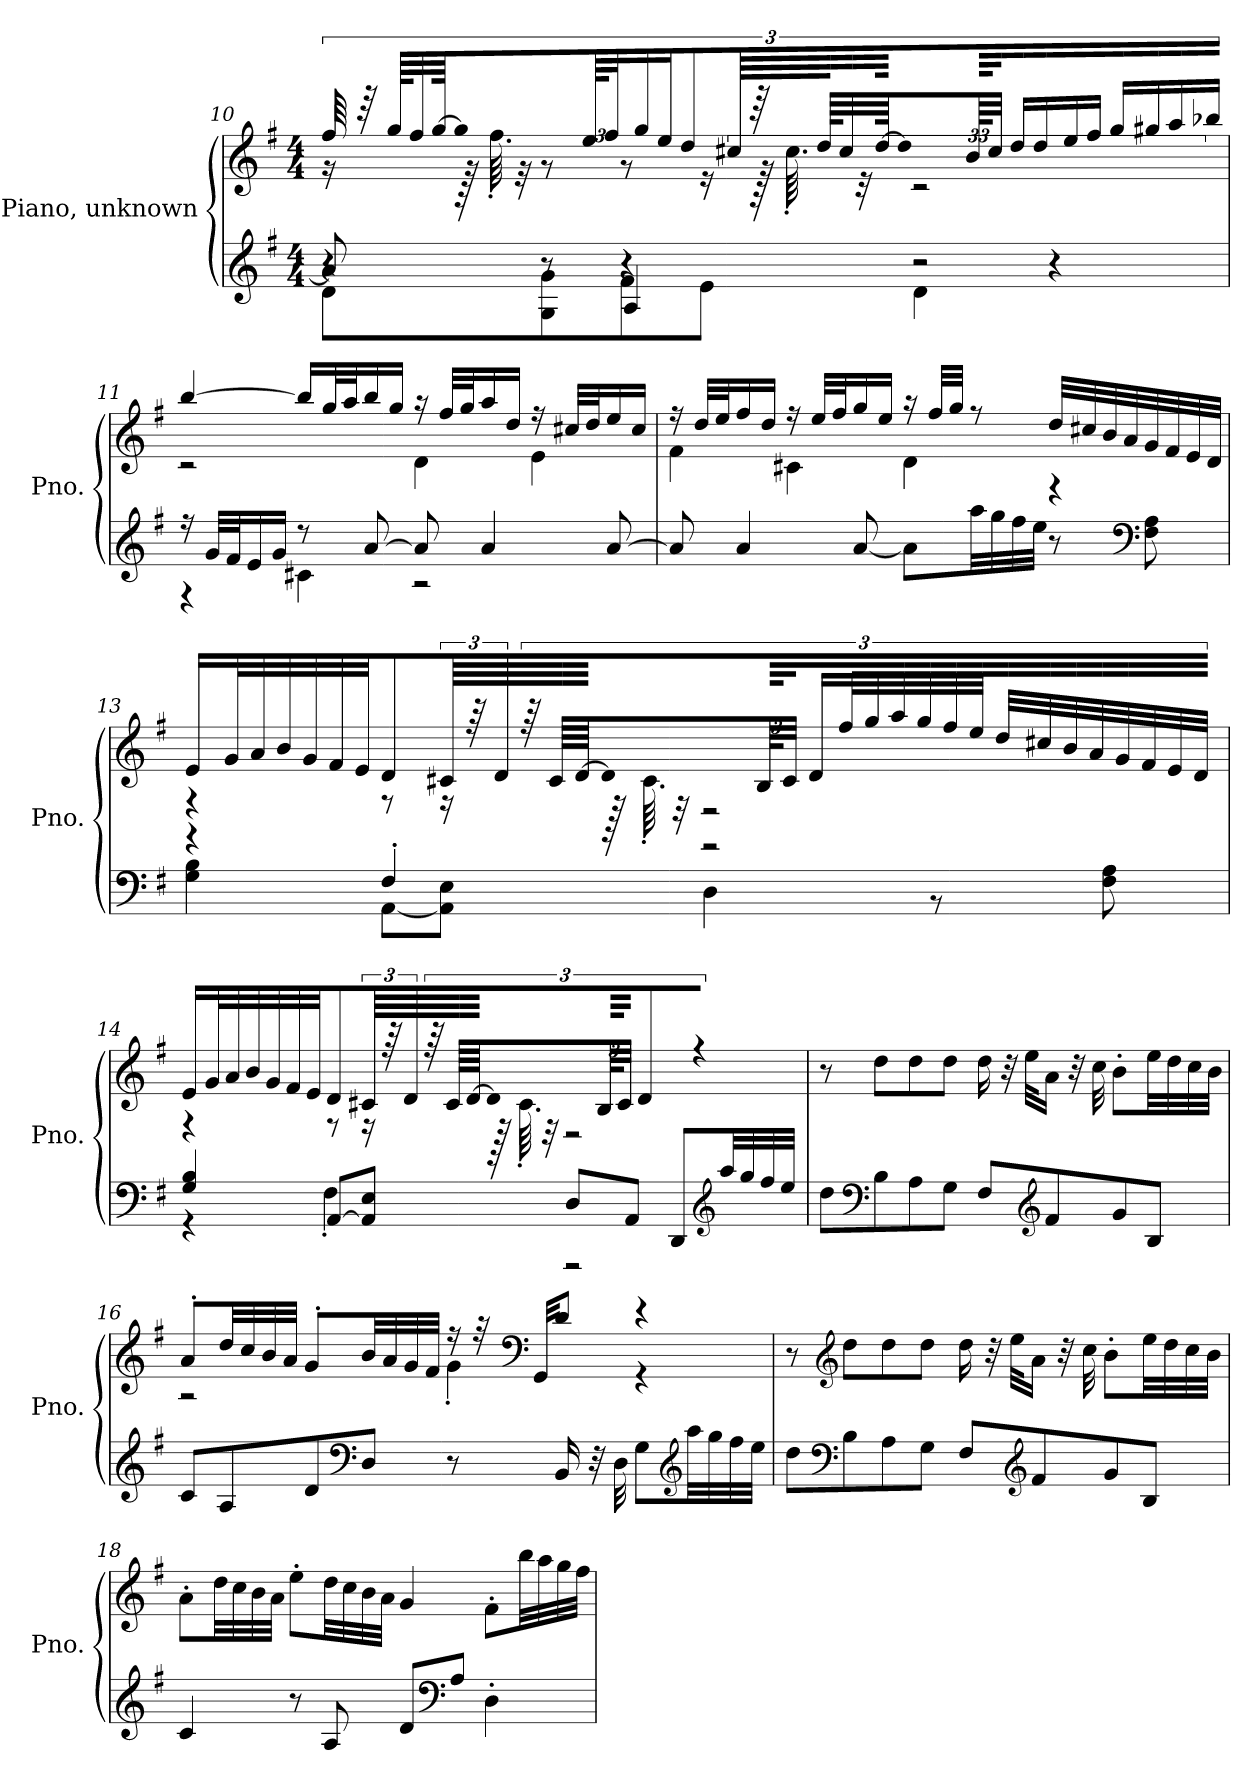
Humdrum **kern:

**kern	**kern
*part1	*part1
*staff2	*staff1
*I"Piano, unknown	*
*I'Pno.	*
!!LO:PB:g=z
*clefG2	*clefG2
*k[f#]	*k[f#]
*M4/4	*M4/4
=10	=10
*^	*^
*	*^	*	*
8a/]	8d\L	4r	96ff#/	16r
.	.	.	96r	.
.	.	.	96gg/KLLL	.
*	*	*	*Xbrackettup	*
.	.	.	48ff#/	.
.	.	.	[96gg/K	.
.	.	.	32gg/]	128r
.	.	.	.	64.ff#'\
.	.	.	96ee/K	32r
.	.	.	48ff#/J	.
8r	8G\ 8g\	.	16gg/	8r
.	.	.	16ee/J	.
4r	8f#\	4A/	8dd/	8r
*	*	*	*brackettup	*
.	8e\J	.	96cc#X/Jkkk	16r
.	.	.	96r	.
.	.	.	96dd/KLLL	.
*	*	*	*Xbrackettup	*
.	.	.	48cc#/	.
.	.	.	[96dd/K	.
.	.	.	32dd/]	128r
.	.	.	.	64.cc#'\
.	.	.	96b/K	32r
.	.	.	48cc#/JJJ	.
2r	4d\	2r	16dd/LL	2r
.	.	.	16dd/	.
.	.	.	16ee/	.
.	.	.	16ff#/JJ	.
.	4r	.	16gg/LL	.
.	.	.	16gg#X/	.
.	.	.	16aa/	.
.	.	.	16bb-X/JJ	.
*	*v	*v	*	*
!!LO:LB:g=z	!!
=11	=11	=11	=11
16r	4r	[4bb/	2r
32g/LLL	.	.	.
32f#/J	.	.	.
16e/	.	.	.
16g/JJ	.	.	.
8r	4c#X\	16bb/LL]	.
.	.	32gg/L	.
.	.	32aa/J	.
[8a/	.	16bb/	.
.	.	16gg/JJ	.
8a/]	2r	16r	4d\
.	.	32ff#/LLL	.
.	.	32gg/J	.
4a/	.	16aa/	.
.	.	16dd/JJ	.
.	.	16r	4e\
.	.	32cc#X/LLL	.
.	.	32dd/J	.
[8a/	.	16ee/	.
.	.	16cc#/JJ	.
*v	*v	*	*
!!LO:LB:g=z	!!
=12	=12	=12
8a/]	16r	4f#\
.	32dd/LLL	.
.	32ee/J	.
4a/	16ff#/	.
.	16dd/JJ	.
.	16r	4c#X\
.	32ee/LLL	.
.	32ff#/J	.
[8a/	16gg/	.
.	16ee/JJ	.
8a\L]	16r	4d\
.	32ff#/LLL	.
.	32gg/JJJ	.
32aa\LL	8r	.
32gg\	.	.
32ff#\	.	.
32ee\JJJ	.	.
8r	32dd/LLL	4r
.	32cc#X/	.
.	32b/	.
.	32a/	.
*clefF4	*	*
8F#\ 8A\	32g/	.
.	32f#/	.
.	32e/	.
.	32d/JJJ	.
!!LO:LB:g=z	!!
=13	=13	=13
*^	*	*
4r	4G\ 4B\	16e/LL	4r
.	.	32g/L	.
.	.	32a/	.
.	.	32b/	.
.	.	32g/	.
.	.	32f#/	.
.	.	32e/JJ	.
4F#'/	[8AA\L	8d/	8r
*	*	*brackettup	*
.	8AA\] 8E\J	96c#X/Jkkk	16r
.	.	96r	.
.	.	96d/	.
.	.	96r	.
.	.	96c#/LLLL	.
.	.	[96d/J	.
.	.	32d/]	128r
.	.	.	64.c#'\
*	*	*Xbrackettup	*
.	.	96B/K	32r
.	.	48c#/JJJ	.
2r	4D\	16d/LL	2r
.	.	32ff#/L	.
.	.	32gg/	.
.	.	32aa/	.
.	.	32gg/	.
.	.	32ff#/	.
.	.	32ee/JJJ	.
.	8r	32dd/LLL	.
.	.	32cc#X/	.
.	.	32b/	.
.	.	32a/	.
.	8F#\ 8A\	32g/	.
.	.	32f#/	.
.	.	32e/	.
.	.	32d/JJJ	.
!!LO:LB:g=z	!!
=14	=14	=14	=14
4G/ 4B/	4r	16e/LL	4r
.	.	32g/L	.
.	.	32a/	.
.	.	32b/	.
.	.	32g/	.
.	.	32f#/	.
.	.	32e/JJ	.
[8AA/L	4F#'\	8d/	8r
*	*	*brackettup	*
8AA/] 8E/J	.	96c#X/Jkkk	16r
.	.	96r	.
.	.	96d/	.
.	.	96r	.
.	.	96c#/LLLL	.
.	.	[96d/J	.
.	.	32d/]	128r
.	.	.	64.c#'\
*	*	*Xbrackettup	*
.	.	96B/K	32r
.	.	48c#/JJJ	.
8D/L	2r	4d/	2r
8AA/J	.	.	.
8DD/L	.	4r	.
*clefG2	*	*	*
32aa/LL	.	.	.
32gg/	.	.	.
32ff#/	.	.	.
32ee/JJJ	.	.	.
*v	*v	*	*
*	*v	*v
!!LO:LB:g=z
=15	=15
8dd\L	8r
*clefF4	*
8B\	8dd\L
8A\	8dd\
8G\J	8dd\J
8F#/L	16dd\
.	32r
.	32ee\KLL
*clefG2	*
8f#/	16a\JJ
.	32r
.	32cc\
8g/	8b'\L
8B/J	32ee\LL
.	32dd\
.	32cc\
.	32b\JJJ
=16	=16
*	*^
8c/L	8a'/L	2r
8A/	32dd/LL	.
.	32cc/	.
.	32b/	.
.	32a/JJJ	.
8d/	8g'/L	.
*clefF4	*	*
8D/J	32b/LL	.
.	32a/	.
.	32g/	.
.	32f#/JJJ	.
8r	16r	4g'\
.	32r	.
*	*clefF4	*
.	32GG/KKL	.
16BB/	8d/J	.
32r	.	.
32D\	.	.
8G\L	4r	4r
*clefG2	*	*
32aa\LL	.	.
32gg\	.	.
32ff#\	.	.
32ee\JJJ	.	.
*	*v	*v
!!LO:PB:g=z
=17	=17
8dd\L	8r
*clefF4	*clefG2
8B\	8dd\L
8A\	8dd\
8G\J	8dd\J
8F#/L	16dd\
.	32r
.	32ee\KLL
*clefG2	*
8f#/	16a\JJ
.	32r
.	32cc\
8g/	8b'\L
8B/J	32ee\LL
.	32dd\
.	32cc\
.	32b\JJJ
=18	=18
4c/	8a'\L
.	32dd\LL
.	32cc\
.	32b\
.	32a\JJJ
8r	8ee'\L
8A/	32dd\LL
.	32cc\
.	32b\
.	32a\JJJ
8d/L	4g/
*clefF4	*
8A/J	.
4D'\	8f#'\L
.	32bb\LL
.	32aa\
.	32gg\
.	32ff#\JJJ
=	=
*-	*-
